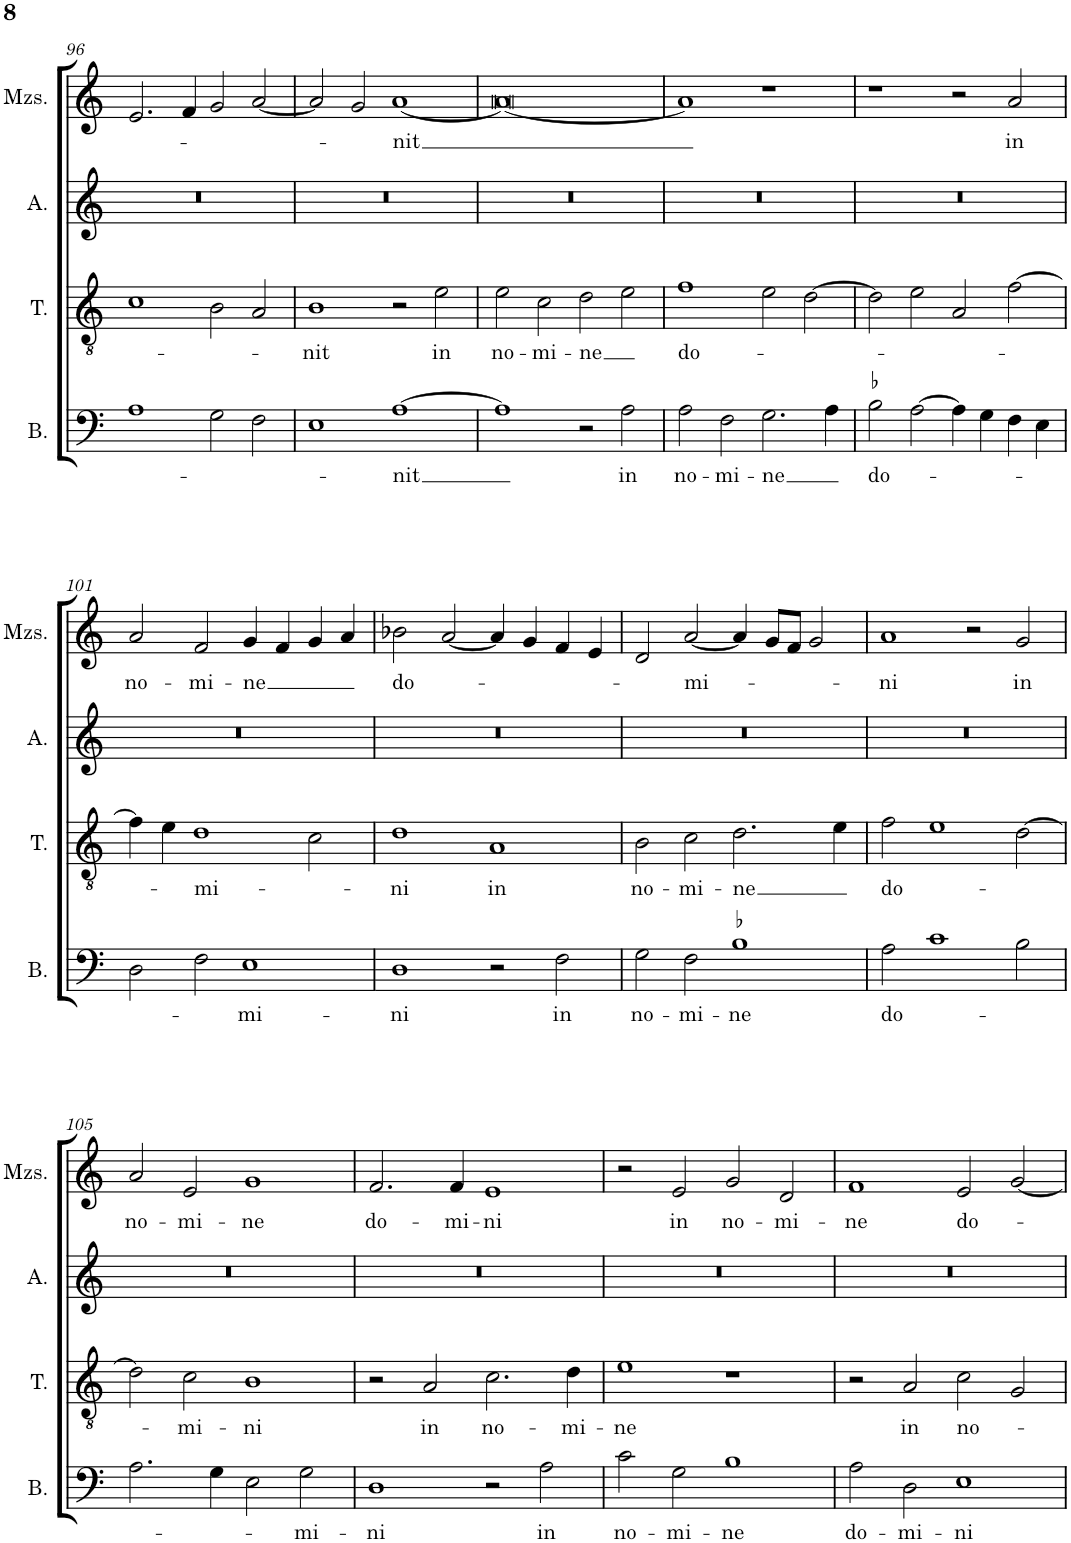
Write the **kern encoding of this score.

**kern	**text	**kern	**text	**kern	**kern	**text
*part4	*part4	*part3	*part3	*part2	*part1	*part1
*staff4	*staff4	*staff3	*staff3	*staff2	*staff1	*staff1
*I"Bass	*	*I"Tenor	*	*I"Alto	*I"Mezzo-soprano	*
*I'B.	*	*I'T.	*	*I'A.	*I'Mzs.	*
!!LO:PB:g=z
*clefF4	*	*clefGv2	*	*clefG2	*clefG2	*
*k[]	*	*k[]	*	*k[]	*k[]	*
*M2/1	*	*M2/1	*	*M2/1	*M2/1	*
=96	=96	=96	=96	=96	=96	=96
1A	.	1c	.	0r	2.e/	.
.	.	.	.	.	4f/	.
2G\	.	2B\	.	.	2g/	.
2F\	.	2A/	.	.	[2a/	.
=97	=97	=97	=97	=97	=97	=97
!	!	!	!LO:LY:b	!	!	!
1E	.	1B	-nit	0r	2a/]	.
.	.	.	.	.	2g/	.
!	!LO:LY:b	!	!	!	!	!LO:LY:b
[1A	-nit	2r	.	.	[1a	-nit
!	!	!	!LO:LY:b	!	!	!
.	.	2e\	in	.	.	.
=98	=98	=98	=98	=98	=98	=98
!	!	!	!LO:LY:b	!	!	!
1A]	.	2e\	no-	0r	0a_	.
!	!	!	!LO:LY:b	!	!	!
.	.	2c\	-mi-	.	.	.
!	!	!	!LO:LY:b	!	!	!
2r	.	2d\	-ne	.	.	.
!	!LO:LY:b	!	!	!	!	!
2A\	in	2e\	.	.	.	.
=99	=99	=99	=99	=99	=99	=99
!	!LO:LY:b	!	!LO:LY:b	!	!	!
2A\	no-	1f	do-	0r	1a]	.
!	!LO:LY:b	!	!	!	!	!
2F\	-mi-	.	.	.	.	.
!	!LO:LY:b	!	!	!	!	!
2.G\	-ne	2e\	.	.	1r	.
.	.	[2d\	.	.	.	.
4A\	.	.	.	.	.	.
=100	=100	=100	=100	=100	=100	=100
!	!LO:LY:b	!	!	!	!	!
2B-X\	do-	2d\]	.	0r	1r	.
[2A\	.	2e\	.	.	.	.
4A\]	.	2A/	.	.	2r	.
4G\	.	.	.	.	.	.
!	!	!	!	!	!	!LO:LY:b
4F\	.	[2f\	.	.	2a/	in
4E\	.	.	.	.	.	.
!!LO:LB:g=z
=101	=101	=101	=101	=101	=101	=101
!	!	!	!	!	!	!LO:LY:b
2D\	.	4f\]	.	0r	2a/	no-
.	.	4e\	.	.	.	.
!	!	!	!LO:LY:b	!	!	!LO:LY:b
2F\	.	1d	-mi-	.	2f/	-mi-
!	!LO:LY:b	!	!	!	!	!LO:LY:b
1E	-mi-	.	.	.	4g/	-ne
.	.	.	.	.	4f/	.
.	.	2c\	.	.	4g/	.
.	.	.	.	.	4a/	.
=102	=102	=102	=102	=102	=102	=102
!	!LO:LY:b	!	!LO:LY:b	!	!	!LO:LY:b
1D	-ni	1d	-ni	0r	2b-X\	do-
.	.	.	.	.	[2a/	.
!	!	!	!LO:LY:b	!	!	!
2r	.	1A	in	.	4a/]	.
.	.	.	.	.	4g/	.
!	!LO:LY:b	!	!	!	!	!
2F\	in	.	.	.	4f/	.
.	.	.	.	.	4e/	.
=103	=103	=103	=103	=103	=103	=103
!	!LO:LY:b	!	!LO:LY:b	!	!	!
2G\	no-	2B\	no-	0r	2d/	.
!	!LO:LY:b	!	!LO:LY:b	!	!	!LO:LY:b
2F\	-mi-	2c\	-mi-	.	[2a/	-mi-
!	!LO:LY:b	!	!LO:LY:b	!	!	!
1B-X	-ne	2.d\	-ne	.	4a/]	.
.	.	.	.	.	8g/L	.
.	.	.	.	.	8f/J	.
.	.	.	.	.	2g/	.
.	.	4e\	.	.	.	.
=104	=104	=104	=104	=104	=104	=104
!	!LO:LY:b	!	!LO:LY:b	!	!	!LO:LY:b
2A\	do-	2f\	do-	0r	1a	-ni
1c	.	1e	.	.	.	.
.	.	.	.	.	2r	.
!	!	!	!	!	!	!LO:LY:b
2B\	.	[2d\	.	.	2g/	in
!!LO:LB:g=z
=105	=105	=105	=105	=105	=105	=105
!	!	!	!	!	!	!LO:LY:b
2.A\	.	2d\]	.	0r	2a/	no-
!	!	!	!LO:LY:b	!	!	!LO:LY:b
.	.	2c\	-mi-	.	2e/	-mi-
4G\	.	.	.	.	.	.
!	!	!	!LO:LY:b	!	!	!LO:LY:b
2E\	.	1B	-ni	.	1g	-ne
!	!LO:LY:b	!	!	!	!	!
2G\	-mi-	.	.	.	.	.
=106	=106	=106	=106	=106	=106	=106
!	!LO:LY:b	!	!	!	!	!LO:LY:b
1D	-ni	2r	.	0r	2.f/	do-
!	!	!	!LO:LY:b	!	!	!
.	.	2A/	in	.	.	.
!	!	!	!	!	!	!LO:LY:b
.	.	.	.	.	4f/	-mi-
!	!	!	!LO:LY:b	!	!	!LO:LY:b
2r	.	2.c\	no-	.	1e	-ni
!	!LO:LY:b	!	!	!	!	!
2A\	in	.	.	.	.	.
!	!	!	!LO:LY:b	!	!	!
.	.	4d\	-mi-	.	.	.
=107	=107	=107	=107	=107	=107	=107
!	!LO:LY:b	!	!LO:LY:b	!	!	!
2c\	no-	1e	-ne	0r	2r	.
!	!LO:LY:b	!	!	!	!	!LO:LY:b
2G\	-mi-	.	.	.	2e/	in
!	!LO:LY:b	!	!	!	!	!LO:LY:b
1B	-ne	1r	.	.	2g/	no-
!	!	!	!	!	!	!LO:LY:b
.	.	.	.	.	2d/	-mi-
=108	=108	=108	=108	=108	=108	=108
!	!LO:LY:b	!	!	!	!	!LO:LY:b
2A\	do-	2r	.	0r	1f	-ne
!	!LO:LY:b	!	!LO:LY:b	!	!	!
2D\	-mi-	2A/	in	.	.	.
!	!LO:LY:b	!	!LO:LY:b	!	!	!LO:LY:b
1E	-ni	2c\	no-	.	2e/	do-
.	.	2G/	.	.	[2g/	.
=	=	=	=	=	=	=
*-	*-	*-	*-	*-	*-	*-
